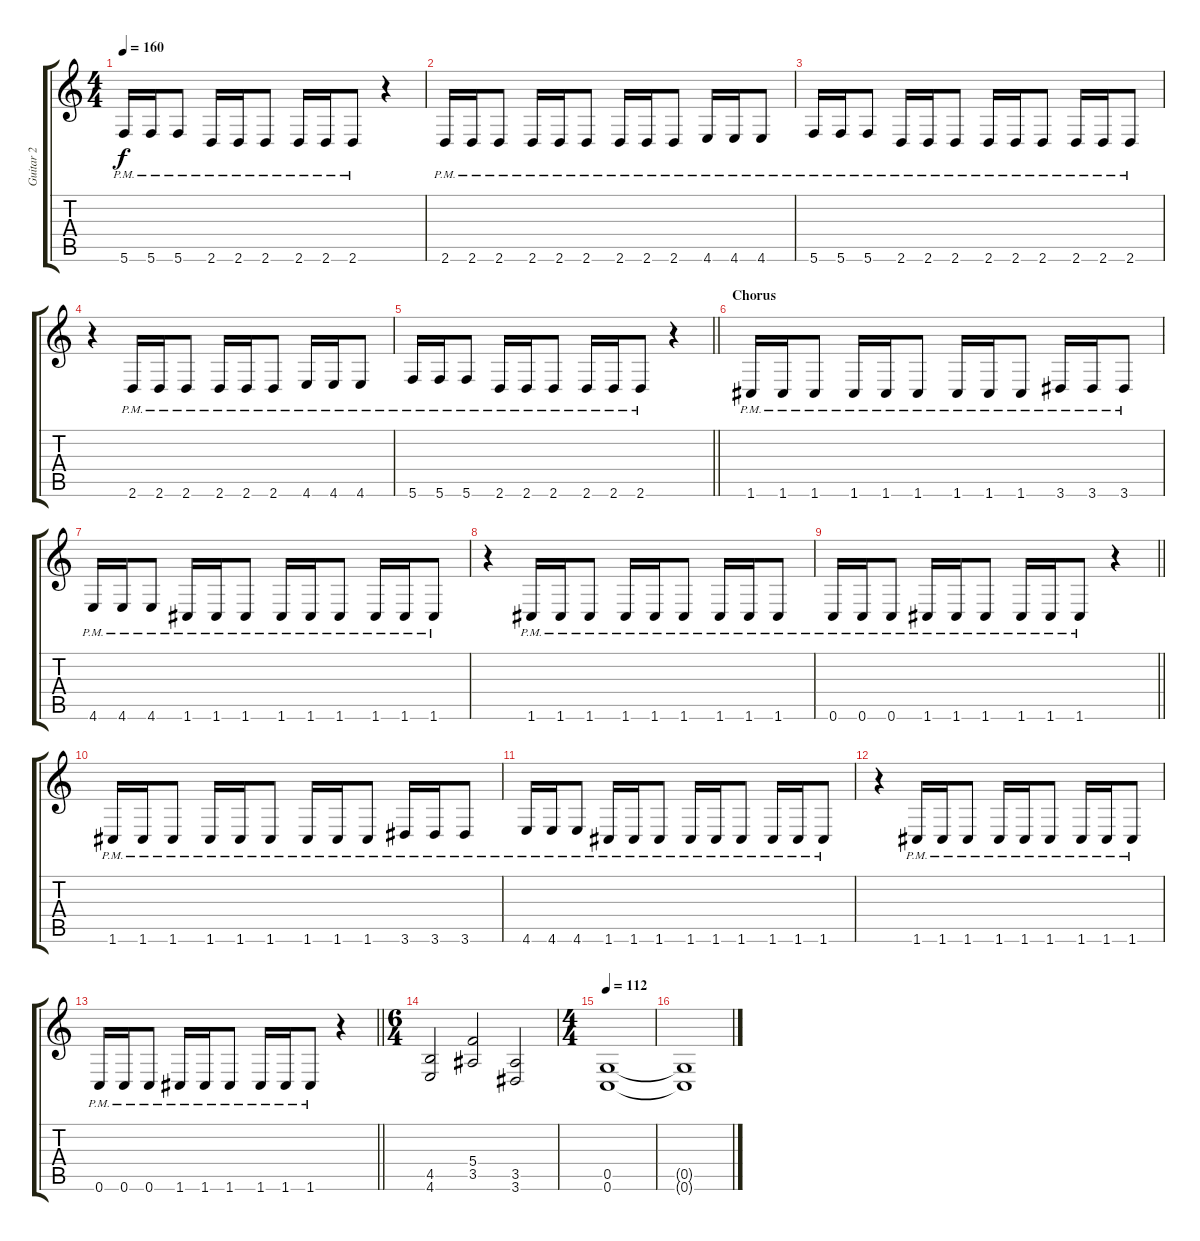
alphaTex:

\track ("Guitar 2" "Guitar 2") {instrument distortionguitar}
\staff {score tabs}
\tuning (D4 A3 F3 C3 G2 C2) {hide}
\ts (4 4)
\tempo 160
\clef g2
\ks c
5.6{pm}.16{dy f} 5.6{pm}.16 5.6{pm}.8 2.6{pm}.16 2.6{pm}.16 2.6{pm}.8 2.6{pm}.16 2.6{pm}.16 2.6{pm}.8 r.4 |
2.6{pm}.16 2.6{pm}.16 2.6{pm}.8 2.6{pm}.16 2.6{pm}.16 2.6{pm}.8 2.6{pm}.16 2.6{pm}.16 2.6{pm}.8 4.6{pm}.16 4.6{pm}.16 4.6{pm}.8 |
5.6{pm}.16 5.6{pm}.16 5.6{pm}.8 2.6{pm}.16 2.6{pm}.16 2.6{pm}.8 2.6{pm}.16 2.6{pm}.16 2.6{pm}.8 2.6{pm}.16 2.6{pm}.16 2.6{pm}.8 |
r.4 2.6{pm}.16 2.6{pm}.16 2.6{pm}.8 2.6{pm}.16 2.6{pm}.16 2.6{pm}.8 4.6{pm}.16 4.6{pm}.16 4.6{pm}.8 |
\barLineRight lightlight
5.6{pm}.16 5.6{pm}.16 5.6{pm}.8 2.6{pm}.16 2.6{pm}.16 2.6{pm}.8 2.6{pm}.16 2.6{pm}.16 2.6{pm}.8 r.4 |
\section ("" "Chorus")
1.6{pm}.16 1.6{pm}.16 1.6{pm}.8 1.6{pm}.16 1.6{pm}.16 1.6{pm}.8 1.6{pm}.16 1.6{pm}.16 1.6{pm}.8 3.6{pm}.16 3.6{pm}.16 3.6{pm}.8 |
4.6{pm}.16 4.6{pm}.16 4.6{pm}.8 1.6{pm}.16 1.6{pm}.16 1.6{pm}.8 1.6{pm}.16 1.6{pm}.16 1.6{pm}.8 1.6{pm}.16 1.6{pm}.16 1.6{pm}.8 |
r.4 1.6{pm}.16 1.6{pm}.16 1.6{pm}.8 1.6{pm}.16 1.6{pm}.16 1.6{pm}.8 1.6{pm}.16 1.6{pm}.16 1.6{pm}.8 |
\barLineRight lightlight
0.6{pm}.16 0.6{pm}.16 0.6{pm}.8 1.6{pm}.16 1.6{pm}.16 1.6{pm}.8 1.6{pm}.16 1.6{pm}.16 1.6{pm}.8 r.4 |
1.6{pm}.16 1.6{pm}.16 1.6{pm}.8 1.6{pm}.16 1.6{pm}.16 1.6{pm}.8 1.6{pm}.16 1.6{pm}.16 1.6{pm}.8 3.6{pm}.16 3.6{pm}.16 3.6{pm}.8 |
4.6{pm}.16 4.6{pm}.16 4.6{pm}.8 1.6{pm}.16 1.6{pm}.16 1.6{pm}.8 1.6{pm}.16 1.6{pm}.16 1.6{pm}.8 1.6{pm}.16 1.6{pm}.16 1.6{pm}.8 |
r.4 1.6{pm}.16 1.6{pm}.16 1.6{pm}.8 1.6{pm}.16 1.6{pm}.16 1.6{pm}.8 1.6{pm}.16 1.6{pm}.16 1.6{pm}.8 |
\barLineRight lightlight
0.6{pm}.16 0.6{pm}.16 0.6{pm}.8 1.6{pm}.16 1.6{pm}.16 1.6{pm}.8 1.6{pm}.16 1.6{pm}.16 1.6{pm}.8 r.4 |
\ts (6 4)
(4.5 4.6).2 (5.4 3.5).2 (3.5 3.6).2 |
\ts (4 4)
\tempo 112
(0.5 0.6).1 |
(0.5{t} 0.6{t}).1
